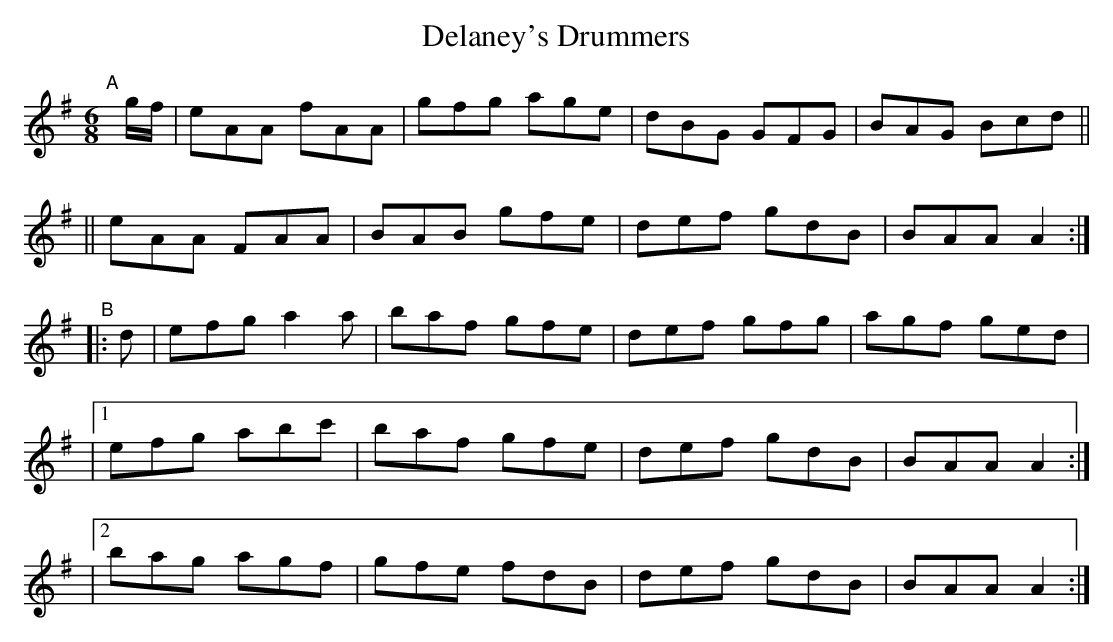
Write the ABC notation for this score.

X:1
T: Delaney's Drummers
M: 6/8
L: 1/8
K: Ador
"^A"[|] g/f/ \
 | eAA fAA | gfg age | dBG GFG | BAG Bcd ||
|| eAA FAA | BAB gfe | def gdB | BAA A2 :|
"^B"|: d \
|   efg a2a | baf gfe | def gfg | agf ged |
|[1 efg abc'| baf gfe | def gdB | BAA A2 :|
|[2 bag agf | gfe fdB | def gdB | BAA A2 :|
